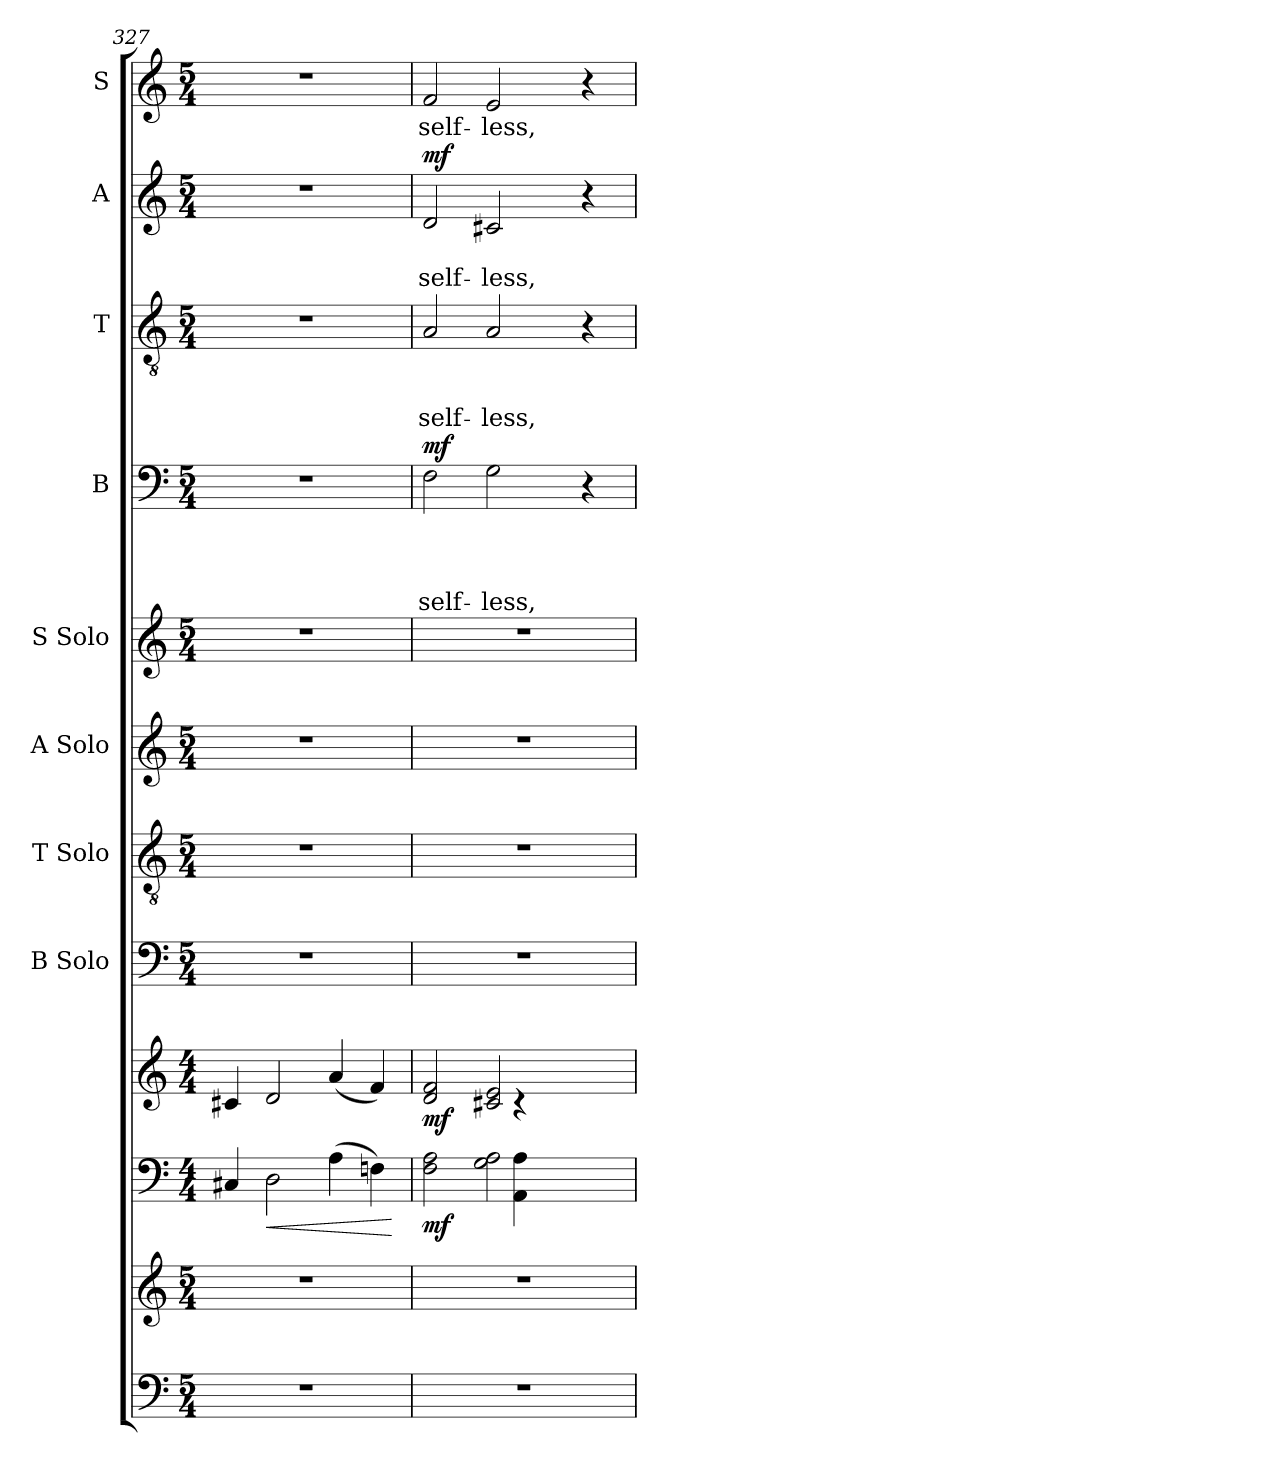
**kern	**kern	**kern	**dynam	**kern	**dynam	**kern	**kern	**kern	**kern	**kern	**text	**text	**text	**text	**dynam	**kern	**text	**text	**text	**kern	**text	**text	**dynam	**kern	**text	**dynam
*part12	*part11	*part10	*part10	*part9	*part9	*part8	*part7	*part6	*part5	*part4	*part4	*part4	*part4	*part4	*part4	*part3	*part3	*part3	*part3	*part2	*part2	*part2	*part2	*part1	*part1	*part1
*staff12	*staff11	*staff10	*staff10	*staff9	*staff9	*staff8	*staff7	*staff6	*staff5	*staff4	*staff4	*staff4	*staff4	*staff4	*staff4	*staff3	*staff3	*staff3	*staff3	*staff2	*staff2	*staff2	*staff2	*staff1	*staff1	*staff1
*	*	*	*	*	*	*I"B Solo	*I"T Solo	*I"A Solo	*I"S Solo	*I"B	*	*	*	*	*	*I"T	*	*	*	*I"A	*	*	*	*I"S	*	*
*clefF4	*clefG2	*clefF4	*	*clefG2	*	*clefF4	*clefGv2	*clefG2	*clefG2	*clefF4	*	*	*	*	*	*clefGv2	*	*	*	*clefG2	*	*	*	*clefG2	*	*
*k[]	*k[]	*k[]	*	*k[]	*	*k[]	*k[]	*k[]	*k[]	*k[]	*	*	*	*	*	*k[]	*	*	*	*k[]	*	*	*	*k[]	*	*
*C:	*C:	*C:	*	*C:	*	*C:	*C:	*C:	*C:	*C:	*	*	*	*	*	*C:	*	*	*	*C:	*	*	*	*C:	*	*
*M5/4	*M5/4	*M4/4	*	*M4/4	*	*M5/4	*M5/4	*M5/4	*M5/4	*M5/4	*	*	*	*	*	*M5/4	*	*	*	*M5/4	*	*	*	*M5/4	*	*
=327	=327	=327	=327	=327	=327	=327	=327	=327	=327	=327	=327	=327	=327	=327	=327	=327	=327	=327	=327	=327	=327	=327	=327	=327	=327	=327
!	!	!	!	!	!	!	!	!LO:N:vis=1	!LO:N:vis=1	!LO:N:vis=1	!	!	!	!	!	!LO:N:vis=1	!	!	!	!LO:N:vis=1	!	!	!	!LO:N:vis=1	!	!
4%5r	4%5r	4C#X/	.	4c#X/	.	4%5r	4%5r	4%5r	4%5r	4%5r	.	.	.	.	.	4%5r	.	.	.	4%5r	.	.	.	4%5r	.	.
!	!	!	!LO:HP:b	!	!	!	!	!	!	!	!	!	!	!	!	!	!	!	!	!	!	!	!	!	!	!
.	.	2D\	<	2d/	.	.	.	.	.	.	.	.	.	.	.	.	.	.	.	.	.	.	.	.	.	.
.	.	(>4A\	.	(<4a/	.	.	.	.	.	.	.	.	.	.	.	.	.	.	.	.	.	.	.	.	.	.
.	.	4Fn\)	.	4f/)	.	.	.	.	.	.	.	.	.	.	.	.	.	.	.	.	.	.	.	.	.	.
.	.	.	[	.	.	.	.	.	.	.	.	.	.	.	.	.	.	.	.	.	.	.	.	.	.	.
=328	=328	=328	=328	=328	=328	=328	=328	=328	=328	=328	=328	=328	=328	=328	=328	=328	=328	=328	=328	=328	=328	=328	=328	=328	=328	=328
*	*	*^	*	*^	*	*	*	*	*	*	*	*	*	*	*	*	*	*	*	*	*	*	*	*	*	*
!	!	!	!	!LO:DY:b	!	!	!LO:DY:b	!	!	!LO:N:vis=1	!LO:N:vis=1	!	!	!	!	!LO:LY:b	!LO:DY:a	!	!	!	!LO:LY:b	!	!	!LO:LY:b	!LO:DY:b	!	!LO:LY:b	!LO:DY:a
!	!	!	!	!	!	!	!	!	!	!	!	!	!	!	!	!	!	!	!	!	!	!	!	!	!	!	!	!LO:DY:n=1:b
4%5r	4%5r	2F\ 2A\	2ryy	mf	2d/ 2f/	2ryy	mf	4%5r	4%5r	4%5r	4%5r	2F\	.	.	.	self-	mf	2A/	.	.	self-	2d/	.	self-	mf	2f/	self-	mf mf
!	!	!	!	!	!	!	!	!	!	!	!	!	!	!	!	!LO:LY:b:rj	!	!	!	!	!LO:LY:b:rj	!	!	!LO:LY:b:rj	!	!	!LO:LY:b	!
.	.	2G\ 2A\	8ryy	.	2c#X/ 2e/	8ryy	.	.	.	.	.	2G\	.	.	.	-less,	.	2A/	.	.	-less,	2c#X/	.	-less,	.	2e/	-less,	.
.	.	.	4AA\ 4A\	.	.	4rc	.	.	.	.	.	.	.	.	.	.	.	.	.	.	.	.	.	.	.	.	.	.
.	.	.	4ryy	.	.	4ryy	.	.	.	.	.	.	.	.	.	.	.	.	.	.	.	.	.	.	.	.	.	.
.	.	4ryy	.	.	4ryy	.	.	.	.	.	.	4r	.	.	.	.	.	4r	.	.	.	4r	.	.	.	4r	.	.
.	.	.	8ryy	.	.	8ryy	.	.	.	.	.	.	.	.	.	.	.	.	.	.	.	.	.	.	.	.	.	.
*	*	*v	*v	*	*	*	*	*	*	*	*	*	*	*	*	*	*	*	*	*	*	*	*	*	*	*	*	*
*	*	*	*	*v	*v	*	*	*	*	*	*	*	*	*	*	*	*	*	*	*	*	*	*	*	*	*	*
=	=	=	=	=	=	=	=	=	=	=	=	=	=	=	=	=	=	=	=	=	=	=	=	=	=	=
*-	*-	*-	*-	*-	*-	*-	*-	*-	*-	*-	*-	*-	*-	*-	*-	*-	*-	*-	*-	*-	*-	*-	*-	*-	*-	*-
